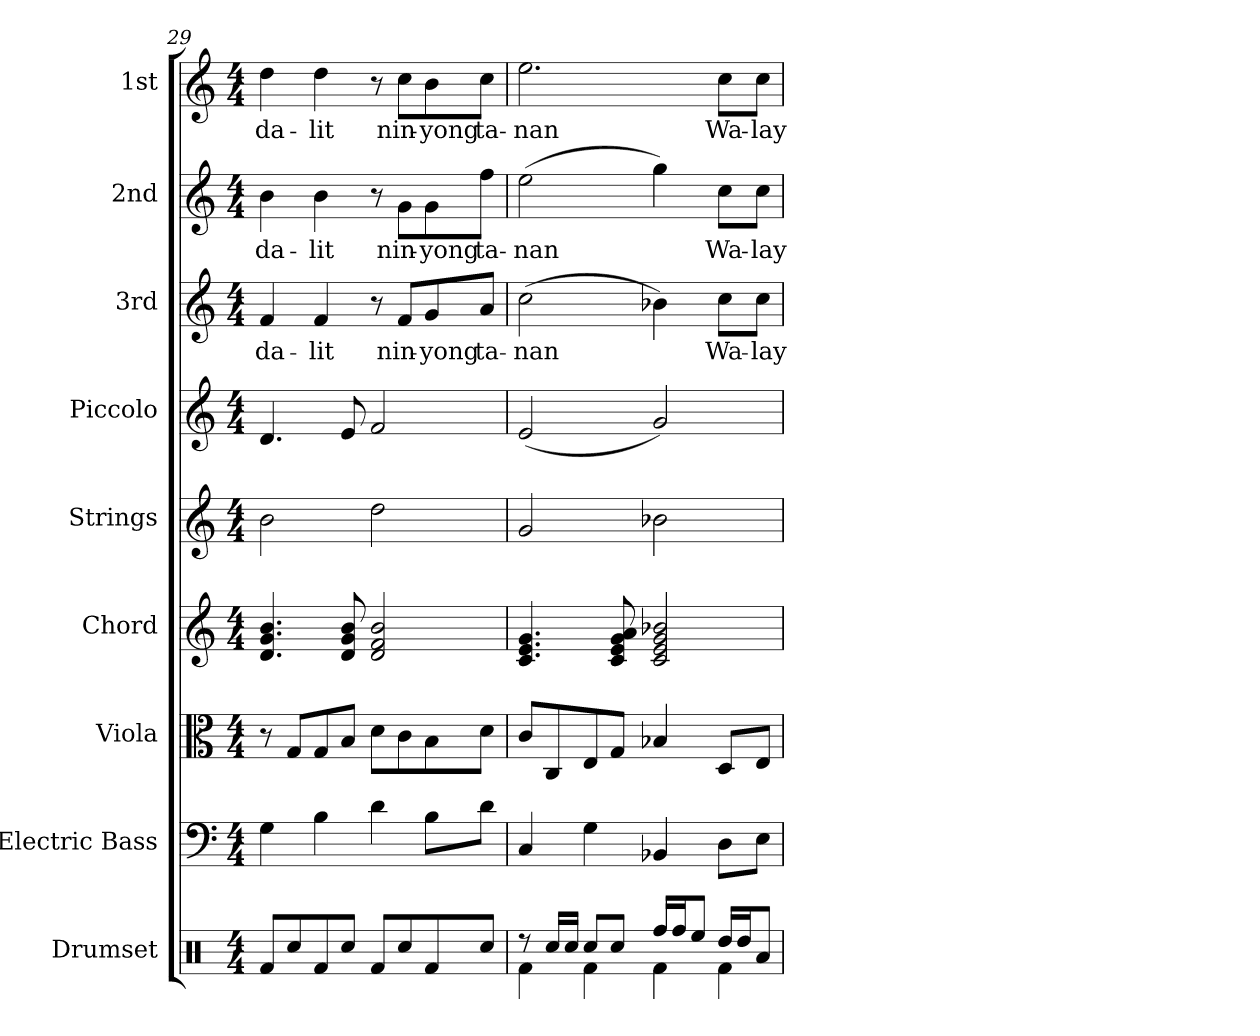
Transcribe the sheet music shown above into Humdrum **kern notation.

**kern	**kern	**kern	**kern	**kern	**kern	**kern	**text	**kern	**text	**kern	**text
*part9	*part8	*part7	*part6	*part5	*part4	*part3	*part3	*part2	*part2	*part1	*part1
*staff9	*staff8	*staff7	*staff6	*staff5	*staff4	*staff3	*staff3	*staff2	*staff2	*staff1	*staff1
*I"Drumset	*I"Electric Bass	*I"Viola	*I"Chord	*I"Strings	*I"Piccolo	*I"3rd	*	*I"2nd	*	*I"1st	*
*I'D. Set	*I'El. B.	*I'Vla.	*I'Chord	*I'St.	*I'Picc.	*	*	*	*	*	*
*clefX	*clefF4	*clefC3	*clefG2	*clefG2	*clefG2	*clefG2	*	*clefG2	*	*clefG2	*
*	*ITrd7c12	*	*	*	*ITrd-7c-12	*	*	*	*	*	*
*k[]	*k[]	*k[]	*k[]	*k[]	*k[]	*k[]	*	*k[]	*	*k[]	*
*M4/4	*M4/4	*M4/4	*M4/4	*M4/4	*M4/4	*M4/4	*	*M4/4	*	*M4/4	*
=29	=29	=29	=29	=29	=29	=29	=29	=29	=29	=29	=29
!	!	!	!	!	!	!	!LO:LY:b	!	!LO:LY:b	!	!LO:LY:b
8Rf/L	4GG\	8r	4.d/ 4.g/ 4.b/	2b\	4.dd/	4f/	-da-	4b\	-da-	4dd\	-da-
8Rcc/	.	8G/L	.	.	.	.	.	.	.	.	.
!	!	!	!	!	!	!	!LO:LY:b	!	!LO:LY:b	!	!LO:LY:b
8Rf/	4BB\	8G/	.	.	.	4f/	-lit	4b\	-lit	4dd\	-lit
8Rcc/J	.	8B/J	8d/ 8g/ 8b/	.	8ee/	.	.	.	.	.	.
8Rf/L	4D\	8d\L	2d/ 2f/ 2b/	2dd\	2ff/	8r	.	8r	.	8r	.
!	!	!	!	!	!	!	!LO:LY:b	!	!LO:LY:b	!	!LO:LY:b
8Rcc/	.	8c\	.	.	.	8f/L	nin-	8g\L	nin-	8cc\L	nin-
!	!	!	!	!	!	!	!LO:LY:b	!	!LO:LY:b	!	!LO:LY:b
8Rf/	8BB\L	8B\	.	.	.	8g/	-yong	8g\	-yong	8b\	-yong
!	!	!	!	!	!	!	!LO:LY:b	!	!LO:LY:b	!	!LO:LY:b
8Rcc/J	8D\J	8d\J	.	.	.	8a/J	ta-	8ff\J	ta-	8cc\J	ta-
=30	=30	=30	=30	=30	=30	=30	=30	=30	=30	=30	=30
*^	*	*	*	*	*	*	*	*	*	*	*
!	!	!	!	!	!	!	!	!LO:LY:b	!	!LO:LY:b	!	!LO:LY:b
8r	4Rf\	4CC/	8c/L	4.c/ 4.e/ 4.g/	2g/	(<2ee/	(>2cc\	-nan	(>2ee\	-nan	2.ee\	-nan
16Rcc/LL	.	.	8C/	.	.	.	.	.	.	.	.	.
16Rcc/JJ	.	.	.	.	.	.	.	.	.	.	.	.
8Rcc/L	4Rf\	4GG\	8E/	.	.	.	.	.	.	.	.	.
8Rcc/J	.	.	8G/J	8c/ 8e/ 8g/ 8a/	.	.	.	.	.	.	.	.
16Rff/LL	4Rf\	4BBB-X/	4B-X/	2c/ 2e/ 2g/ 2b-X/	2b-X\	2gg/)	4b-X\)	.	4gg\)	.	.	.
16Rff/J	.	.	.	.	.	.	.	.	.	.	.	.
8Ree/J	.	.	.	.	.	.	.	.	.	.	.	.
!	!	!	!	!	!	!	!	!LO:LY:b	!	!LO:LY:b	!	!LO:LY:b
16Rdd/LL	4Rf\	8DD\L	8D/L	.	.	.	8cc\L	Wa-	8cc\L	Wa-	8cc\L	Wa-
16Rdd/J	.	.	.	.	.	.	.	.	.	.	.	.
!	!	!	!	!	!	!	!	!LO:LY:b	!	!LO:LY:b	!	!LO:LY:b
8Ra/J	.	8EE\J	8E/J	.	.	.	8cc\J	-lay	8cc\J	-lay	8cc\J	-lay
*v	*v	*	*	*	*	*	*	*	*	*	*	*
=	=	=	=	=	=	=	=	=	=	=	=
*-	*-	*-	*-	*-	*-	*-	*-	*-	*-	*-	*-
